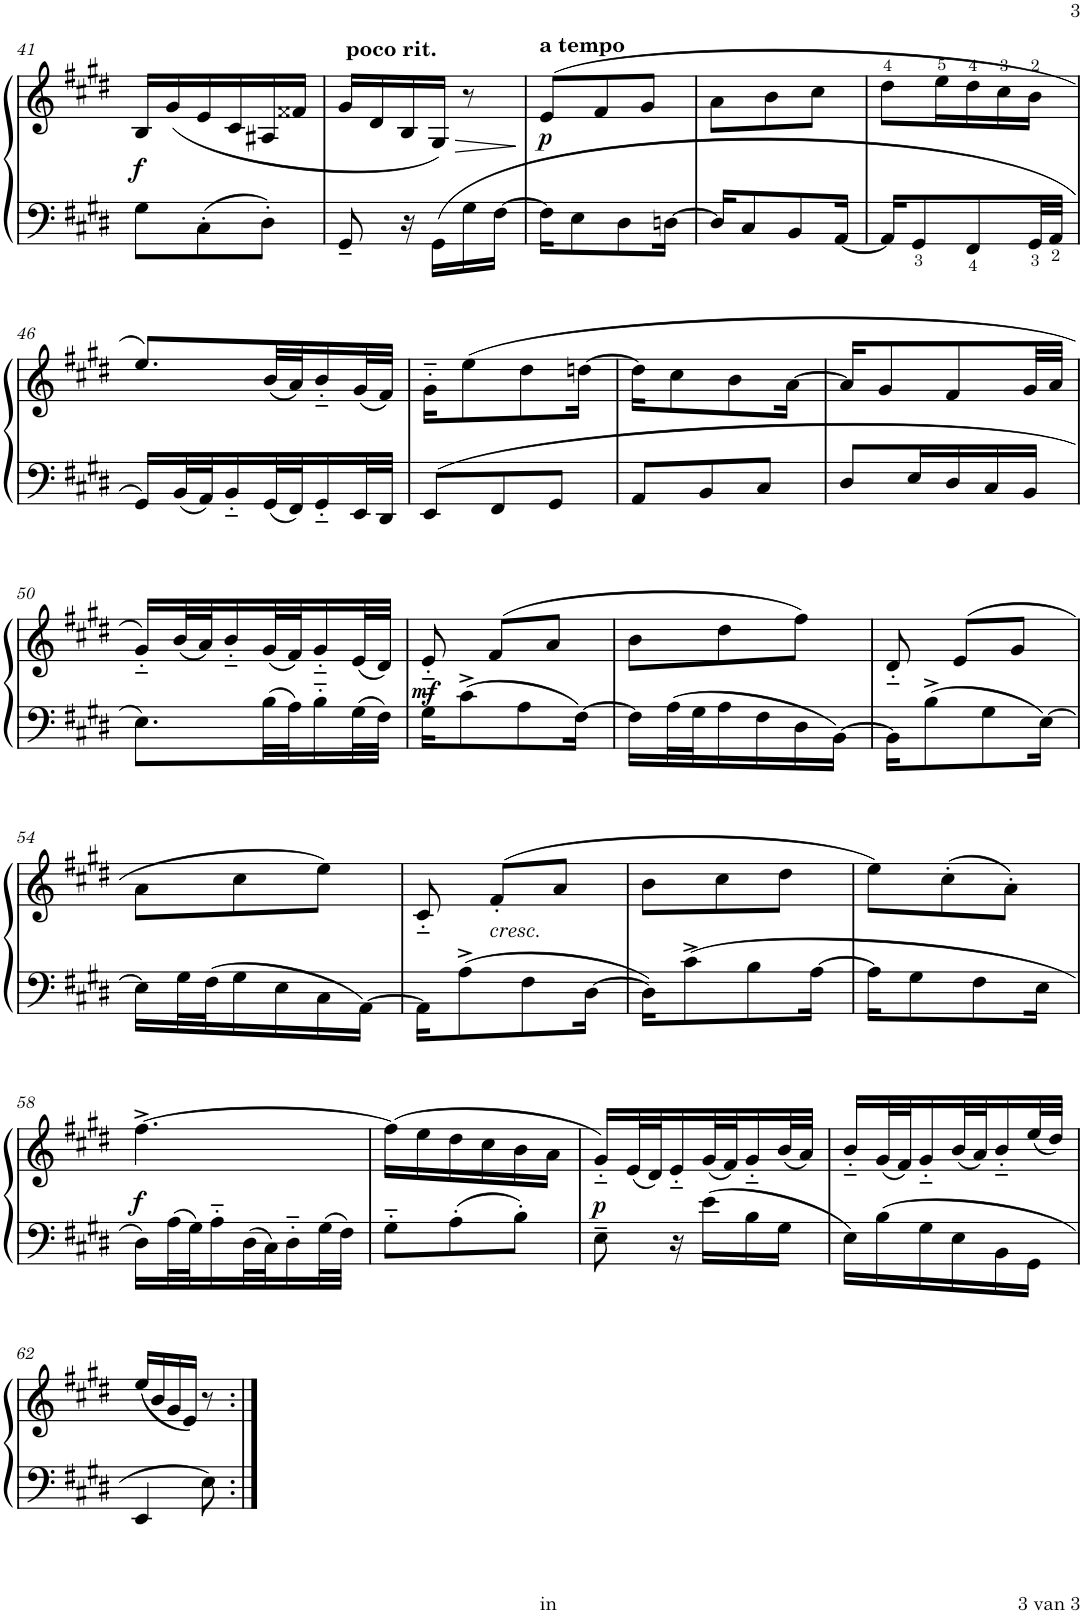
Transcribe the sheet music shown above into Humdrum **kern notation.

**kern	**kern	**dynam
*part1	*part1	*part1
*staff2	*staff1	*staff1/2
*I"Piano solo	*	*
*I'Pno. solo	*	*
!!LO:PB:g=z
*clefF4	*clefG2	*
*k[f#c#g#d#]	*k[f#c#g#d#]	*
*M3/8	*M3/8	*
=41	=41	=41
!	!	!LO:DY:b
8G#\L	16B/LL	f
.	(<16g#/	.
8C#'\	16e/	.
.	16c#/	.
8D#'\J	16A#X/	.
.	16f##X/JJ	.
=42	=42	=42
!	!LO:TX:a:B:t=poco rit.	!
8GG#~/	16g#/LL	.
.	16d#/	.
16r	16B/	.
16GG#\LL	16G#/JJ)	.
!	!	!LO:HP:b
16G#\	8r	>
[16F#\JJ	.	.
.	.	]
=43	=43	=43
!	!LO:TX:a:B:t=a tempo	!
!	!	!LO:DY:b
16F#\KL]	(8e/L	p
8E\	.	.
.	8f#/	.
8D#\	.	.
.	8g#/J	.
[16Dn\Jk	.	.
=44	=44	=44
16D/KL]	8a\L	.
8C#/	.	.
.	8b\	.
8BB/	.	.
.	8cc#\J	.
[16AA/Jk	.	.
=45	=45	=45
16AA/KL]	8dd#\L	.
8GG#/	.	.
.	16ee\L	.
8FF#/	16dd#\	.
.	16cc#\	.
32GG#/LL	16b\JJ	.
32AA/JJJ	.	.
!!LO:LB:g=z
=46	=46	=46
16GG#/LL	8.ee/L)	.
32BB/L	.	.
32AA/J	.	.
16BB'~/	.	.
32GG#/L	(32b/LL	.
32FF#/J	32a/J)	.
16GG#'~/	16b'~/	.
32EE/L	(32g#/L	.
32DD#/JJJ	32f#/JJJ)	.
=47	=47	=47
8EE/L	16g#'~\KL	.
.	(8ee\	.
8FF#/	.	.
.	8dd#\	.
8GG#/J	.	.
.	[16ddn\Jk	.
=48	=48	=48
8AA/L	16dd\KL]	.
.	8cc#\	.
8BB/	.	.
.	8b\	.
8C#/J	.	.
.	[16a\Jk	.
=49	=49	=49
8D#/L	16a/KL]	.
.	8g#/	.
16E/L	.	.
16D#/	8f#/	.
16C#/	.	.
16BB/JJ	32g#/LL	.
.	32a/JJJ	.
!!LO:LB:g=z
=50	=50	=50
8.E\L	16g#'~/LL)	.
.	(32b/L	.
.	32a/J)	.
.	16b'~/	.
32B\LL	(32g#/L	.
32A\J	32f#/J)	.
16B'~\	16g#'~/	.
32G#\L	(32e/L	.
32F#\JJJ	32d#/JJJ)	.
=51	=51	=51
!	!	!LO:DY:b
16G#'~\KL	8e'~/	mf
8c#^\	.	.
.	(>8f#/L	.
8A\	.	.
.	8a/J	.
[16F#\Jk	.	.
=52	=52	=52
16F#\LL]	8b\L	.
32A\L	.	.
32G#\J	.	.
16A\	8dd#\	.
16F#\	.	.
16D#\	8ff#\J)	.
[16BB\JJ	.	.
=53	=53	=53
16BB\KL]	8d#'~/	.
8B^\	.	.
.	(8e/L	.
8G#\	.	.
.	8g#/J	.
[16E\Jk	.	.
!!LO:LB:g=z
=54	=54	=54
16E\LL]	8a\L	.
32G#\L	.	.
32F#\J	.	.
16G#\	8cc#\	.
16E\	.	.
16C#\	8ee\J)	.
[16AA\JJ	.	.
=55	=55	=55
16AA\KL]	8c#'~/	.
8A^\	.	.
!	!LO:TX:b:i:t=cresc.	!
.	(8f#'/L	.
8F#\	.	.
.	8a/J	.
[16D#\Jk	.	.
=56	=56	=56
16D#\KL]	8b\L	.
8c#^\	.	.
.	8cc#\	.
8B\	.	.
.	8dd#\J	.
[16A\Jk	.	.
=57	=57	=57
16A\KL]	8ee\L)	.
8G#\	.	.
.	(8cc#'\	.
8F#\	.	.
.	8a'\J)	.
16E\Jk	.	.
!!LO:LB:g=z
=58	=58	=58
!	!	!LO:DY:b
16D#\LL	[4.ff#^\	f
32A\L	.	.
32G#\J	.	.
16A'~\	.	.
32D#\L	.	.
32C#\J	.	.
16D#'~\	.	.
32G#\L	.	.
32F#\JJJ	.	.
=59	=59	=59
8G#'~\L	(16ff#\LL]	.
.	16ee\	.
8A'\	16dd#\	.
.	16cc#\	.
8B'\J	16b\	.
.	16a\JJ	.
=60	=60	=60
!	!	!LO:DY:b
8E~\	16g#'~/LL)	p
.	(32e/L	.
.	32d#/J)	.
16r	16e'~/	.
16e\LL	(32g#/L	.
.	32f#/J)	.
16B\	16g#'~/	.
16G#\JJ	(32b/L	.
.	32a/JJJ)	.
=61	=61	=61
16E\LL	16b'~/LL	.
16B\	(32g#/L	.
.	32f#/J)	.
16G#\	16g#'~/	.
16E\	(32b/L	.
.	32a/J)	.
16BB\	16b'~/	.
16GG#\JJ	(32ee/L	.
.	32dd#/JJJ)	.
!!LO:LB:g=z
=62	=62	=62
4EE/	(16ee/LL	.
.	16b/	.
.	16g#/	.
.	16e/JJ)	.
8E\	8r	.
=:|!	=:|!	=:|!
*-	*-	*-
